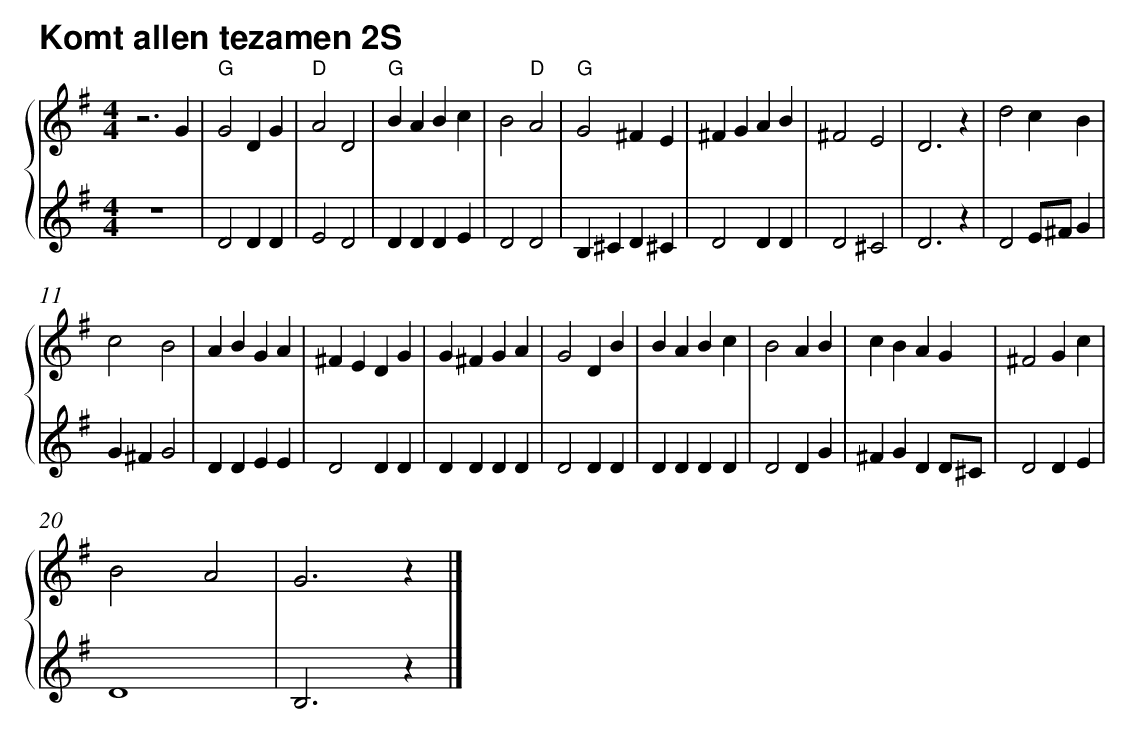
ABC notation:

X:1
T:Komt allen tezamen 2S
%%score { 1 | 2 }
L:1/4
M:4/4
K:G
V:1 treble
V:2 treble
V:1
z3 G| "G"G2 D G |"D" A2 D2 | "G"B A B c | B2"D" A2 |"G" G2 ^F E | ^F G A B | ^F2 E2 | D3 z | d2 c B |$
c2 B2 | A B G A | ^F E D G | G ^F G A | G2 D B | B A B c | B2 A B | c B A G | ^F2 G c |$
B2 A2 | G3 z |]
V:2
z4| D2 D D | E2 D2 | D D D E | D2 D2 | B, ^C D ^C | D2 D D | D2 ^C2 | D3 z | D2 E/^F/ G |$ G ^F G2 |
D D E E | D2 D D | D D D D | D2 D D | D D D D | D2 D G | ^F G D D/^C/ | D2 D E |$ D4 | B,3 z |]
